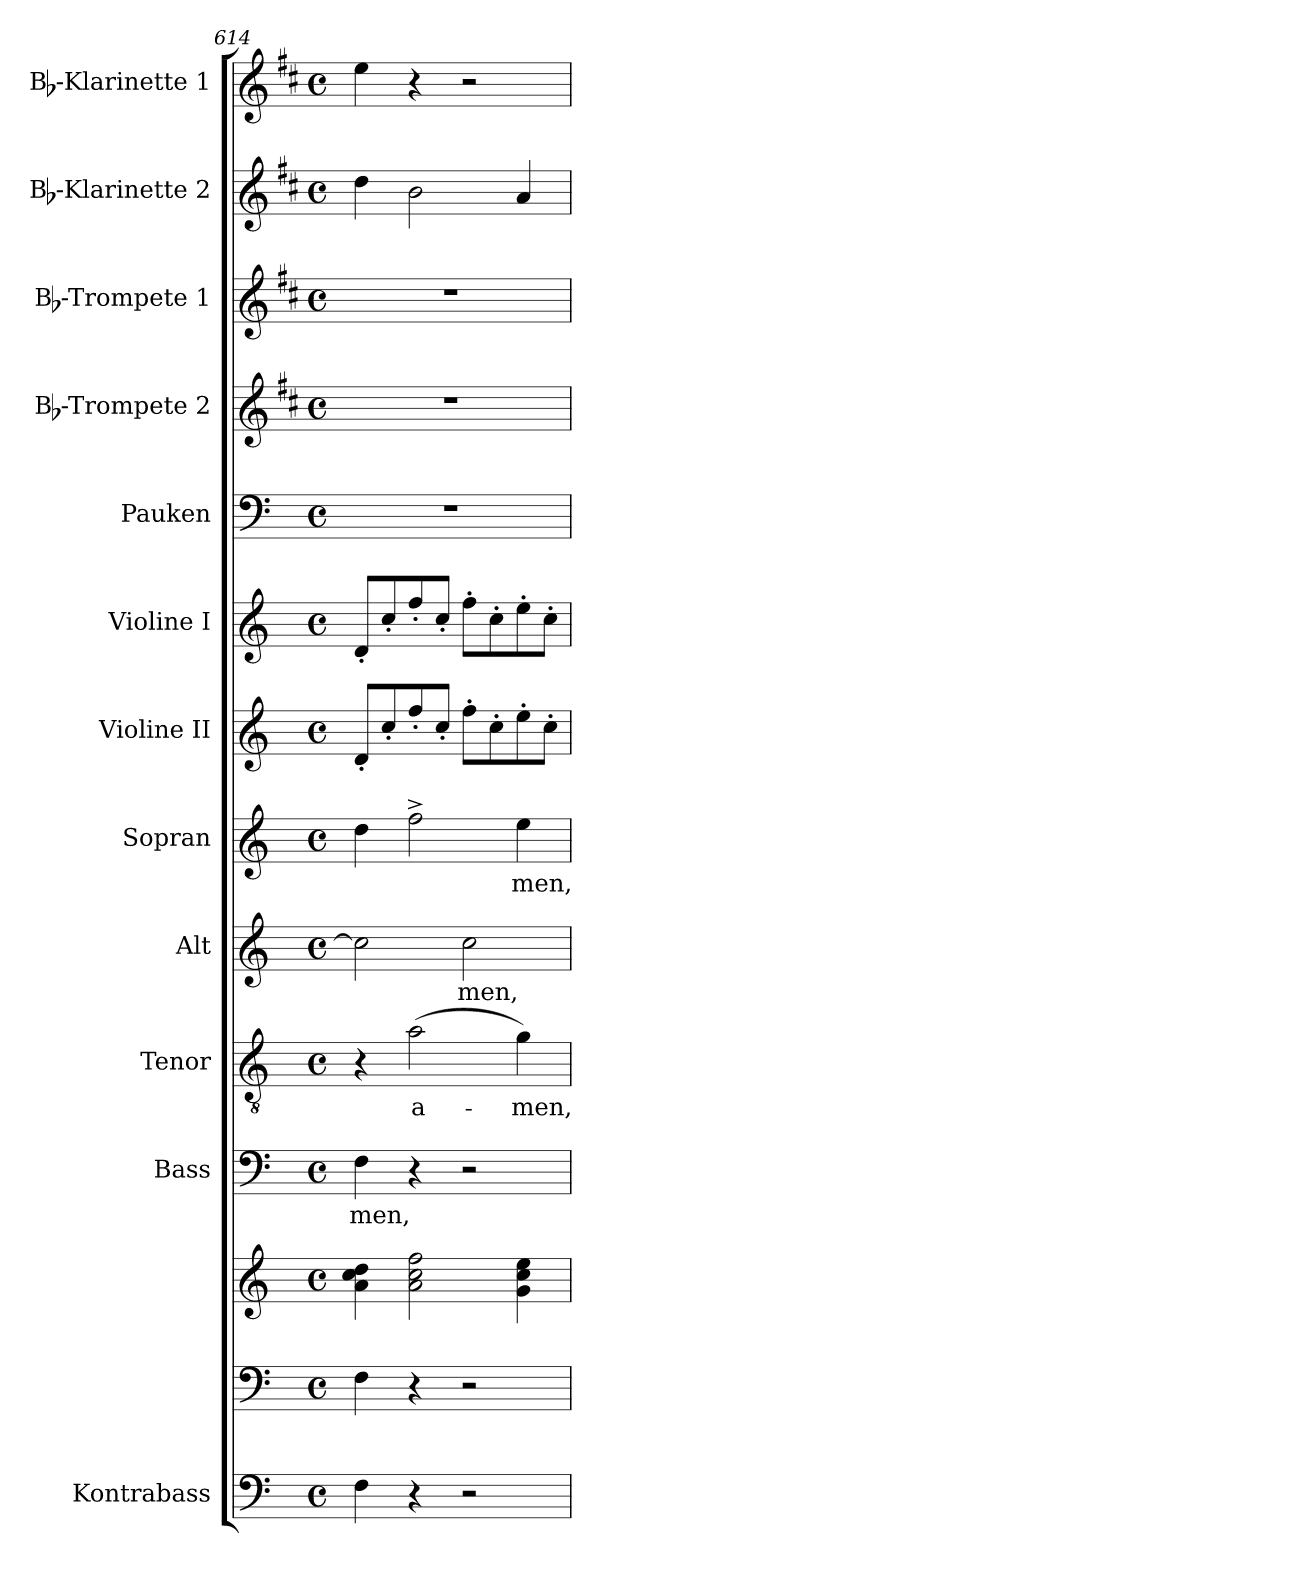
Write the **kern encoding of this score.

**kern	**kern	**kern	**kern	**text	**kern	**text	**kern	**text	**kern	**text	**kern	**kern	**kern	**kern	**kern	**kern	**kern
*part13	*part12	*part12	*part11	*part11	*part10	*part10	*part9	*part9	*part8	*part8	*part7	*part6	*part5	*part4	*part3	*part2	*part1
*staff14	*staff13	*staff12	*staff11	*staff11	*staff10	*staff10	*staff9	*staff9	*staff8	*staff8	*staff7	*staff6	*staff5	*staff4	*staff3	*staff2	*staff1
*I"Kontrabass	*	*	*I"Bass	*	*I"Tenor	*	*I"Alt	*	*I"Sopran	*	*I"Violine II	*I"Violine I	*I"Pauken	*I"Bb-Trompete 2	*I"Bb-Trompete 1	*I"Bb-Klarinette 2	*I"Bb-Klarinette 1
*I'Kb.	*	*	*I'B.	*	*I'T.	*	*I'A.	*	*I'S.	*	*I'Vl. II	*I'Vl. I	*I'Pk.	*I'Bb Trp. 2	*I'Bb Trp. 1	*I'Bb Kl. 2	*I'Bb Kl. 1
*clefF4	*clefF4	*clefG2	*clefF4	*	*clefGv2	*	*clefG2	*	*clefG2	*	*clefG2	*clefG2	*clefF4	*clefG2	*clefG2	*clefG2	*clefG2
*ITrd7c12	*	*	*	*	*	*	*	*	*	*	*	*	*	*ITrd1c2	*ITrd1c2	*ITrd1c2	*ITrd1c2
*k[]	*k[]	*k[]	*k[]	*	*k[]	*	*k[]	*	*k[]	*	*k[]	*k[]	*k[]	*k[]	*k[]	*k[]	*k[]
*C:	*C:	*C:	*C:	*	*C:	*	*C:	*	*C:	*	*C:	*C:	*C:	*C:	*C:	*C:	*C:
*M4/4	*M4/4	*M4/4	*M4/4	*	*M4/4	*	*M4/4	*	*M4/4	*	*M4/4	*M4/4	*M4/4	*M4/4	*M4/4	*M4/4	*M4/4
*met(c)	*met(c)	*met(c)	*met(c)	*	*met(c)	*	*met(c)	*	*met(c)	*	*met(c)	*met(c)	*met(c)	*met(c)	*met(c)	*met(c)	*met(c)
=614	=614	=614	=614	=614	=614	=614	=614	=614	=614	=614	=614	=614	=614	=614	=614	=614	=614
!	!	!	!	!LO:LY:b	!	!	!	!	!	!	!	!	!	!	!	!	!
4FF\	4F\	4a\ 4cc\ 4dd\	4F\	-men,	4r	.	2cc\]	.	4dd\	.	8d'</L	8d'</L	1r	1r	1r	4cc\	4dd\
.	.	.	.	.	.	.	.	.	.	.	8cc'</	8cc'</	.	.	.	.	.
!	!	!	!	!	!	!LO:LY:b	!	!	!	!	!	!	!	!	!	!	!
4r	4r	2a\ 2cc\ 2ff\	4r	.	(>2a\	a-	.	.	2ff^>\	.	8ff'</	8ff'</	.	.	.	2a\	4r
.	.	.	.	.	.	.	.	.	.	.	8cc'</J	8cc'</J	.	.	.	.	.
!	!	!	!	!	!	!	!	!LO:LY:b	!	!	!	!	!	!	!	!	!
2r	2r	.	2r	.	.	.	2cc\	-men,	.	.	8ff'>\L	8ff'>\L	.	.	.	.	2r
.	.	.	.	.	.	.	.	.	.	.	8cc'>\	8cc'>\	.	.	.	.	.
!	!	!	!	!	!	!LO:LY:b	!	!	!	!LO:LY:b	!	!	!	!	!	!	!
.	.	4g\ 4cc\ 4ee\	.	.	4g\)	-men,	.	.	4ee\	-men,	8ee'>\	8ee'>\	.	.	.	4g/	.
.	.	.	.	.	.	.	.	.	.	.	8cc'>\J	8cc'>\J	.	.	.	.	.
=	=	=	=	=	=	=	=	=	=	=	=	=	=	=	=	=	=
*-	*-	*-	*-	*-	*-	*-	*-	*-	*-	*-	*-	*-	*-	*-	*-	*-	*-
